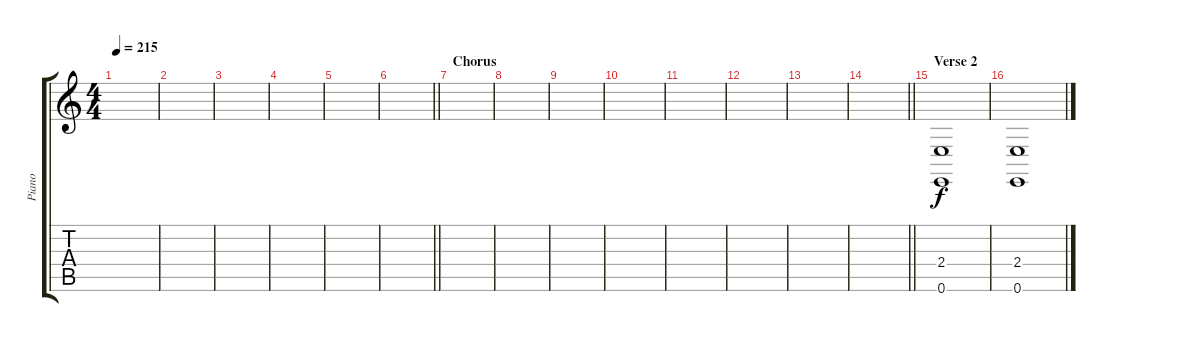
\track ("Piano" "Piano") {instrument choiraahs}
\staff {score tabs}
\tuning (E4 B3 G3 D3 A2 E2) {hide}
\ts (4 4)
\tempo 215
\clef g2
\ks c
|
|
|
|
|
\barLineRight lightlight
|
\section ("" "Chorus")
|
|
|
|
|
|
|
\barLineRight lightlight
|
\section ("" "Verse 2")
(2.4 0.6).1{volume 5} |
(2.4 0.6).1
